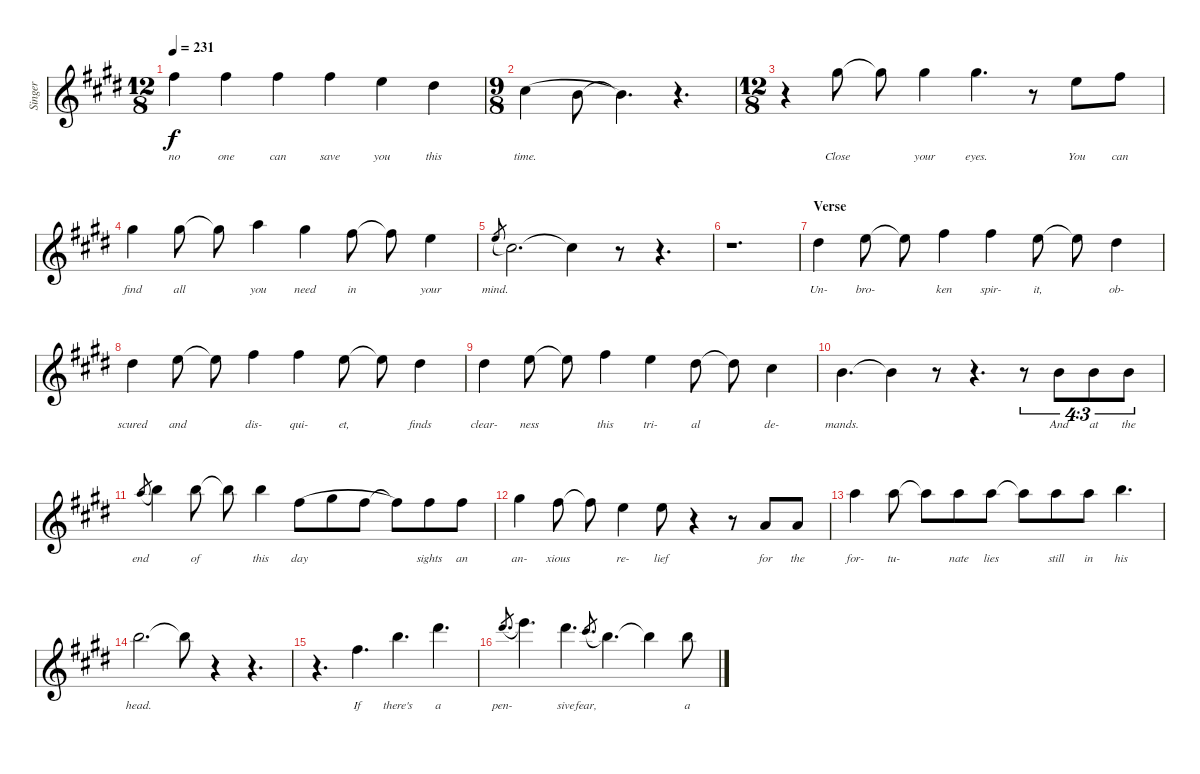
\defaultSystemsLayout 4
\bracketExtendMode groupsimilarinstruments
\otherSystemsTrackNameOrientation horizontal
\track ("Vocals" "Singer") {multiBarRest instrument voiceoohs}
\staff {score}
\tuning (E4 B3 G3 D3 A2 E2)
\ts (12 8)
\tempo 231
\clef g2
\ks e
14.1{acc #}.4{lyrics (0 "no") lyrics (1 "") lyrics (2 "") lyrics (3 "") lyrics (4 "") dy f} 14.1{acc #}.4{lyrics (0 "one") lyrics (1 "") lyrics (2 "") lyrics (3 "") lyrics (4 "")} 14.1{acc #}.4{lyrics (0 "can") lyrics (1 "") lyrics (2 "") lyrics (3 "") lyrics (4 "")} 14.1{acc #}.4{lyrics (0 "save") lyrics (1 "") lyrics (2 "") lyrics (3 "") lyrics (4 "")} 12.1{acc forcenatural}.4{lyrics (0 "you") lyrics (1 "") lyrics (2 "") lyrics (3 "") lyrics (4 "")} 11.1{acc #}.4{lyrics (0 "this") lyrics (1 "") lyrics (2 "") lyrics (3 "") lyrics (4 "")} |
\ts (9 8)
9.1{acc #}.4{lyrics (0 "time.") lyrics (1 "") lyrics (2 "") lyrics (3 "") lyrics (4 "") legatoorigin} 7.1{acc forcenatural}.8{legatoorigin} 7.1{t acc forcenatural}.4{d} r.4{d} |
\ts (12 8)
r.4 16.1{acc #}.8{lyrics (0 "Close") lyrics (1 "") lyrics (2 "") lyrics (3 "") lyrics (4 "")} 16.1{t acc #}.8 16.1{acc #}.4{lyrics (0 "your") lyrics (1 "") lyrics (2 "") lyrics (3 "") lyrics (4 "")} 16.1{acc #}.4{d lyrics (0 "eyes.") lyrics (1 "") lyrics (2 "") lyrics (3 "") lyrics (4 "")} r.8 12.1{acc forcenatural}.8{lyrics (0 "You") lyrics (1 "") lyrics (2 "") lyrics (3 "") lyrics (4 "")} 14.1{acc #}.8{lyrics (0 "can") lyrics (1 "") lyrics (2 "") lyrics (3 "") lyrics (4 "")} |
16.1{acc #}.4{lyrics (0 "find") lyrics (1 "") lyrics (2 "") lyrics (3 "") lyrics (4 "")} 16.1{acc #}.8{lyrics (0 "all") lyrics (1 "") lyrics (2 "") lyrics (3 "") lyrics (4 "")} 16.1{t acc #}.8 17.1{acc forcenatural}.4{lyrics (0 "you") lyrics (1 "") lyrics (2 "") lyrics (3 "") lyrics (4 "")} 16.1{acc #}.4{lyrics (0 "need") lyrics (1 "") lyrics (2 "") lyrics (3 "") lyrics (4 "")} 14.1{acc #}.8{lyrics (0 "in") lyrics (1 "") lyrics (2 "") lyrics (3 "") lyrics (4 "")} 14.1{t acc #}.8 12.1{acc forcenatural}.4{lyrics (0 "your") lyrics (1 "") lyrics (2 "") lyrics (3 "") lyrics (4 "")} |
12.1{acc forcenatural}.8{lyrics (0 "mind.") lyrics (1 "") lyrics (2 "") lyrics (3 "") lyrics (4 "") gr legatoorigin} 9.1{acc #}.2{d} 9.1{t acc #}.4 r.8 r.4{d} |
r.1{d} |
\section ("" "Verse")
11.1{acc #}.4{lyrics (0 "Un-") lyrics (1 "") lyrics (2 "") lyrics (3 "") lyrics (4 "")} 12.1{acc forcenatural}.8{lyrics (0 "bro-") lyrics (1 "") lyrics (2 "") lyrics (3 "") lyrics (4 "")} 12.1{t acc forcenatural}.8 14.1{acc #}.4{lyrics (0 "ken") lyrics (1 "") lyrics (2 "") lyrics (3 "") lyrics (4 "")} 14.1{acc #}.4{lyrics (0 "spir-") lyrics (1 "") lyrics (2 "") lyrics (3 "") lyrics (4 "")} 12.1{acc forcenatural}.8{lyrics (0 "it,") lyrics (1 "") lyrics (2 "") lyrics (3 "") lyrics (4 "")} 12.1{t acc forcenatural}.8 11.1{acc #}.4{lyrics (0 "ob-") lyrics (1 "") lyrics (2 "") lyrics (3 "") lyrics (4 "")} |
11.1{acc #}.4{lyrics (0 "scured") lyrics (1 "") lyrics (2 "") lyrics (3 "") lyrics (4 "")} 12.1{acc forcenatural}.8{lyrics (0 "and") lyrics (1 "") lyrics (2 "") lyrics (3 "") lyrics (4 "")} 12.1{t acc forcenatural}.8 14.1{acc #}.4{lyrics (0 "dis-") lyrics (1 "") lyrics (2 "") lyrics (3 "") lyrics (4 "")} 14.1{acc #}.4{lyrics (0 "qui-") lyrics (1 "") lyrics (2 "") lyrics (3 "") lyrics (4 "")} 12.1{acc forcenatural}.8{lyrics (0 "et,") lyrics (1 "") lyrics (2 "") lyrics (3 "") lyrics (4 "")} 12.1{t acc forcenatural}.8 11.1{acc #}.4{lyrics (0 "finds") lyrics (1 "") lyrics (2 "") lyrics (3 "") lyrics (4 "")} |
11.1{acc #}.4{lyrics (0 "clear-") lyrics (1 "") lyrics (2 "") lyrics (3 "") lyrics (4 "")} 12.1{acc forcenatural}.8{lyrics (0 "ness") lyrics (1 "") lyrics (2 "") lyrics (3 "") lyrics (4 "")} 12.1{t acc forcenatural}.8 14.1{acc #}.4{lyrics (0 "this") lyrics (1 "") lyrics (2 "") lyrics (3 "") lyrics (4 "")} 12.1{acc forcenatural}.4{lyrics (0 "tri-") lyrics (1 "") lyrics (2 "") lyrics (3 "") lyrics (4 "")} 11.1{acc #}.8{lyrics (0 "al") lyrics (1 "") lyrics (2 "") lyrics (3 "") lyrics (4 "")} 11.1{t acc #}.8 9.1{acc #}.4{lyrics (0 "de-") lyrics (1 "") lyrics (2 "") lyrics (3 "") lyrics (4 "")} |
7.1{acc forcenatural}.4{d lyrics (0 "mands.") lyrics (1 "") lyrics (2 "") lyrics (3 "") lyrics (4 "")} 7.1{t acc forcenatural}.4 r.8 r.4{d} r.8{tu (4 3)} 7.1{acc forcenatural}.8{tu (4 3) lyrics (0 "And") lyrics (1 "") lyrics (2 "") lyrics (3 "") lyrics (4 "")} 7.1{acc forcenatural}.8{tu (4 3) lyrics (0 "at") lyrics (1 "") lyrics (2 "") lyrics (3 "") lyrics (4 "")} 7.1{acc forcenatural}.8{tu (4 3) lyrics (0 "the") lyrics (1 "") lyrics (2 "") lyrics (3 "") lyrics (4 "")} |
17.1{acc forcenatural}.8{lyrics (0 "end") lyrics (1 "") lyrics (2 "") lyrics (3 "") lyrics (4 "") gr legatoorigin} 19.1{acc forcenatural}.4 19.1{acc forcenatural}.8{lyrics (0 "of") lyrics (1 "") lyrics (2 "") lyrics (3 "") lyrics (4 "")} 19.1{t acc forcenatural}.8 19.1{acc forcenatural}.4{lyrics (0 "this") lyrics (1 "") lyrics (2 "") lyrics (3 "") lyrics (4 "")} 14.1{acc #}.8{lyrics (0 "day") lyrics (1 "") lyrics (2 "") lyrics (3 "") lyrics (4 "") legatoorigin} 16.1{acc #}.8{legatoorigin} 14.1{acc #}.8{legatoorigin} 14.1{t acc #}.8 14.1{acc #}.8{lyrics (0 "sights") lyrics (1 "") lyrics (2 "") lyrics (3 "") lyrics (4 "")} 14.1{acc #}.8{lyrics (0 "an") lyrics (1 "") lyrics (2 "") lyrics (3 "") lyrics (4 "")} |
16.1{acc #}.4{lyrics (0 "an-") lyrics (1 "") lyrics (2 "") lyrics (3 "") lyrics (4 "")} 14.1{acc #}.8{lyrics (0 "xious") lyrics (1 "") lyrics (2 "") lyrics (3 "") lyrics (4 "")} 14.1{t acc #}.8 12.1{acc forcenatural}.4{lyrics (0 "re-") lyrics (1 "") lyrics (2 "") lyrics (3 "") lyrics (4 "")} 12.1{acc forcenatural}.8{lyrics (0 "lief") lyrics (1 "") lyrics (2 "") lyrics (3 "") lyrics (4 "")} r.4 r.8 5.1{acc forcenatural}.8{lyrics (0 "for") lyrics (1 "") lyrics (2 "") lyrics (3 "") lyrics (4 "")} 5.1{acc forcenatural}.8{lyrics (0 "the") lyrics (1 "") lyrics (2 "") lyrics (3 "") lyrics (4 "")} |
17.1{acc forcenatural}.4{lyrics (0 "for-") lyrics (1 "") lyrics (2 "") lyrics (3 "") lyrics (4 "")} 17.1{acc forcenatural}.8{lyrics (0 "tu-") lyrics (1 "") lyrics (2 "") lyrics (3 "") lyrics (4 "")} 17.1{t acc forcenatural}.8 17.1{acc forcenatural}.8{lyrics (0 "nate") lyrics (1 "") lyrics (2 "") lyrics (3 "") lyrics (4 "")} 17.1{acc forcenatural}.8{lyrics (0 "lies") lyrics (1 "") lyrics (2 "") lyrics (3 "") lyrics (4 "")} 17.1{t acc forcenatural}.8 17.1{acc forcenatural}.8{lyrics (0 "still") lyrics (1 "") lyrics (2 "") lyrics (3 "") lyrics (4 "")} 17.1{acc forcenatural}.8{lyrics (0 "in") lyrics (1 "") lyrics (2 "") lyrics (3 "") lyrics (4 "")} 19.1{acc forcenatural}.4{d lyrics (0 "his") lyrics (1 "") lyrics (2 "") lyrics (3 "") lyrics (4 "")} |
19.1{acc forcenatural}.2{d lyrics (0 "head.") lyrics (1 "") lyrics (2 "") lyrics (3 "") lyrics (4 "")} 19.1{t acc forcenatural}.8 r.4 r.4{d} |
r.4{d} 14.1{acc #}.4{d lyrics (0 "If") lyrics (1 "") lyrics (2 "") lyrics (3 "") lyrics (4 "")} 19.1{acc forcenatural}.4{d lyrics (0 "there's") lyrics (1 "") lyrics (2 "") lyrics (3 "") lyrics (4 "")} 23.1{acc #}.4{d lyrics (0 "a") lyrics (1 "") lyrics (2 "") lyrics (3 "") lyrics (4 "")} |
23.1{acc #}.8{d lyrics (0 "pen-") lyrics (1 "") lyrics (2 "") lyrics (3 "") lyrics (4 "") gr legatoorigin} 24.1{acc forcenatural}.4{d} 23.1{acc #}.4{d lyrics (0 "sive") lyrics (1 "") lyrics (2 "") lyrics (3 "") lyrics (4 "")} 21.1{acc #}.8{d lyrics (0 "fear,") lyrics (1 "") lyrics (2 "") lyrics (3 "") lyrics (4 "") gr legatoorigin} 19.1{acc forcenatural}.4{d} 19.1{t acc forcenatural}.4 19.1{acc forcenatural}.8{lyrics (0 "a") lyrics (1 "") lyrics (2 "") lyrics (3 "") lyrics (4 "")}
